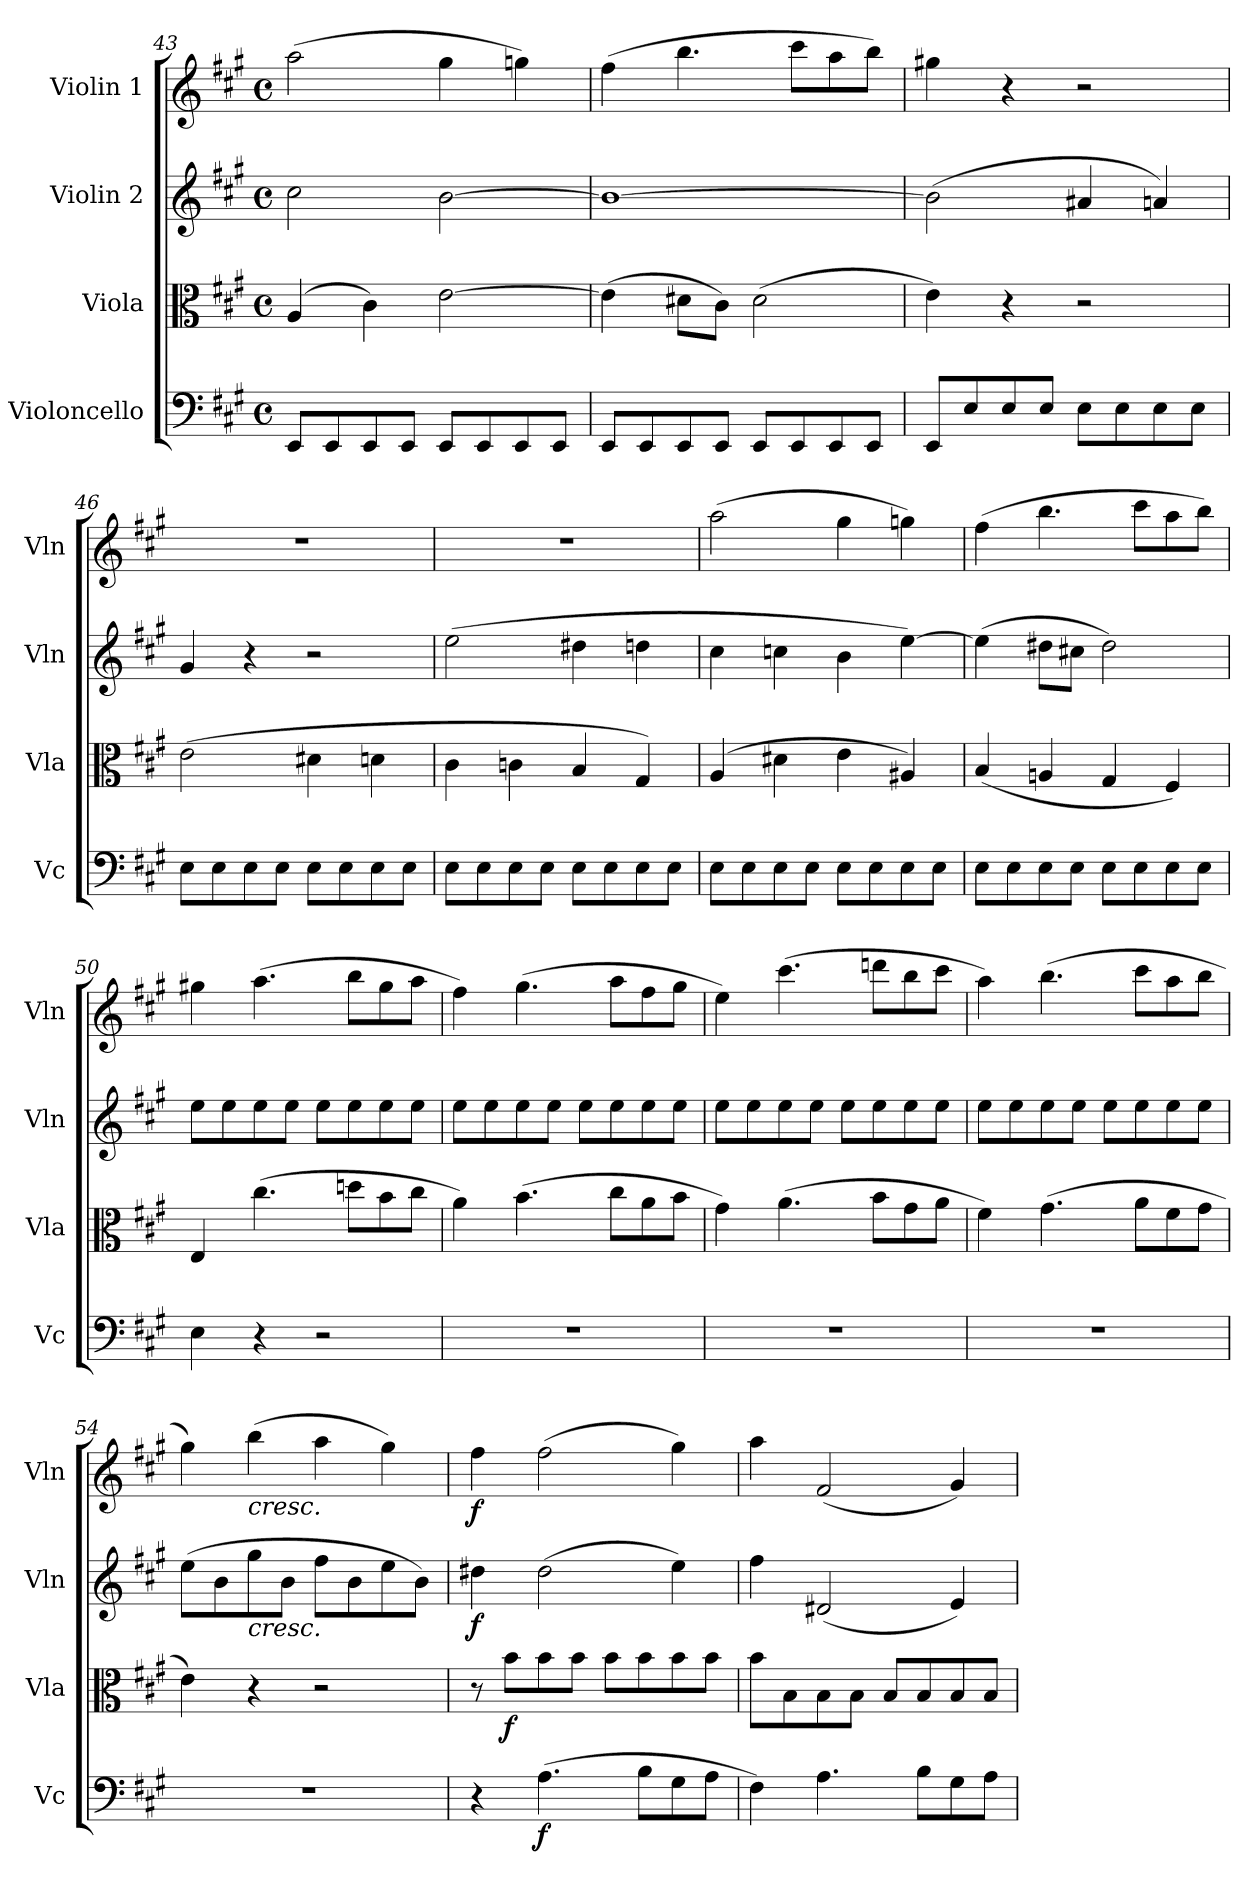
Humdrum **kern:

**kern	**dynam	**kern	**dynam	**kern	**dynam	**kern	**dynam
*part4	*part4	*part3	*part3	*part2	*part2	*part1	*part1
*staff4	*staff4	*staff3	*staff3	*staff2	*staff2	*staff1	*staff1
*I"Violoncello	*	*I"Viola	*	*I"Violin 2	*	*I"Violin 1	*
*I'Vc	*	*I'Vla	*	*I'Vln	*	*I'Vln	*
*clefF4	*	*clefC3	*	*clefG2	*	*clefG2	*
*k[f#c#g#]	*	*k[f#c#g#]	*	*k[f#c#g#]	*	*k[f#c#g#]	*
*M4/4	*	*M4/4	*	*M4/4	*	*M4/4	*
*met(c)	*	*met(c)	*	*met(c)	*	*met(c)	*
=43	=43	=43	=43	=43	=43	=43	=43
8EE/L	.	(4A/	.	2cc#\	.	(2aa\	.
8EE/	.	.	.	.	.	.	.
8EE/	.	4c#\)	.	.	.	.	.
8EE/J	.	.	.	.	.	.	.
8EE/L	.	[2e\	.	[2b\	.	4gg#\	.
8EE/	.	.	.	.	.	.	.
8EE/	.	.	.	.	.	4ggn\)	.
8EE/J	.	.	.	.	.	.	.
=44	=44	=44	=44	=44	=44	=44	=44
8EE/L	.	(4e\]	.	1b_	.	(4ff#\	.
8EE/	.	.	.	.	.	.	.
8EE/	.	8d#X\L	.	.	.	4.bb\	.
8EE/J	.	8c#\J)	.	.	.	.	.
8EE/L	.	(2d#\	.	.	.	.	.
8EE/	.	.	.	.	.	8ccc#\L	.
8EE/	.	.	.	.	.	8aa\	.
8EE/J	.	.	.	.	.	8bb\J)	.
=45	=45	=45	=45	=45	=45	=45	=45
8EE/L	.	4e\)	.	(2b\]	.	4gg#X\	.
8E/	.	.	.	.	.	.	.
8E/	.	4r	.	.	.	4r	.
8E/J	.	.	.	.	.	.	.
8E\L	.	2r	.	4a#X/	.	2r	.
8E\	.	.	.	.	.	.	.
8E\	.	.	.	4an/)	.	.	.
8E\J	.	.	.	.	.	.	.
=46	=46	=46	=46	=46	=46	=46	=46
8E\L	.	(2e\	.	4g#/	.	1r	.
8E\	.	.	.	.	.	.	.
8E\	.	.	.	4r	.	.	.
8E\J	.	.	.	.	.	.	.
8E\L	.	4d#X\	.	2r	.	.	.
8E\	.	.	.	.	.	.	.
8E\	.	4dn\	.	.	.	.	.
8E\J	.	.	.	.	.	.	.
!!LO:LB:g=z
=47	=47	=47	=47	=47	=47	=47	=47
8E\L	.	4c#\	.	(2ee\	.	1r	.
8E\	.	.	.	.	.	.	.
8E\	.	4cn\	.	.	.	.	.
8E\J	.	.	.	.	.	.	.
8E\L	.	4B/	.	4dd#X\	.	.	.
8E\	.	.	.	.	.	.	.
8E\	.	4G#/)	.	4ddn\	.	.	.
8E\J	.	.	.	.	.	.	.
=48	=48	=48	=48	=48	=48	=48	=48
8E\L	.	(4A/	.	4cc#\	.	(2aa\	.
8E\	.	.	.	.	.	.	.
8E\	.	4d#X\	.	4ccn\	.	.	.
8E\J	.	.	.	.	.	.	.
8E\L	.	4e\	.	4b\	.	4gg#\	.
8E\	.	.	.	.	.	.	.
8E\	.	4A#X/)	.	[4ee\)	.	4ggn\)	.
8E\J	.	.	.	.	.	.	.
=49	=49	=49	=49	=49	=49	=49	=49
8E\L	.	(4B/	.	(4ee\]	.	(4ff#\	.
8E\	.	.	.	.	.	.	.
8E\	.	4An/	.	8dd#X\L	.	4.bb\	.
8E\J	.	.	.	8cc#X\J	.	.	.
8E\L	.	4G#/	.	2dd#\)	.	.	.
8E\	.	.	.	.	.	8ccc#\L	.
8E\	.	4F#/)	.	.	.	8aa\	.
8E\J	.	.	.	.	.	8bb\J)	.
!!LO:LB:g=z
=50	=50	=50	=50	=50	=50	=50	=50
4E\	.	4E/	.	8ee\L	.	4gg#X\	.
.	.	.	.	8ee\	.	.	.
4r	.	(4.cc#\	.	8ee\	.	(4.aa\	.
.	.	.	.	8ee\J	.	.	.
2r	.	.	.	8ee\L	.	.	.
.	.	8ddn\L	.	8ee\	.	8bb\L	.
.	.	8b\	.	8ee\	.	8gg#\	.
.	.	8cc#\J	.	8ee\J	.	8aa\J	.
=51	=51	=51	=51	=51	=51	=51	=51
1r	.	4a\)	.	8ee\L	.	4ff#\)	.
.	.	.	.	8ee\	.	.	.
.	.	(4.b\	.	8ee\	.	(4.gg#\	.
.	.	.	.	8ee\J	.	.	.
.	.	.	.	8ee\L	.	.	.
.	.	8cc#\L	.	8ee\	.	8aa\L	.
.	.	8a\	.	8ee\	.	8ff#\	.
.	.	8b\J	.	8ee\J	.	8gg#\J	.
=52	=52	=52	=52	=52	=52	=52	=52
1r	.	4g#\)	.	8ee\L	.	4ee\)	.
.	.	.	.	8ee\	.	.	.
.	.	(4.a\	.	8ee\	.	(4.ccc#\	.
.	.	.	.	8ee\J	.	.	.
.	.	.	.	8ee\L	.	.	.
.	.	8b\L	.	8ee\	.	8dddn\L	.
.	.	8g#\	.	8ee\	.	8bb\	.
.	.	8a\J	.	8ee\J	.	8ccc#\J	.
=53	=53	=53	=53	=53	=53	=53	=53
1r	.	4f#\)	.	8ee\L	.	4aa\)	.
.	.	.	.	8ee\	.	.	.
.	.	(4.g#\	.	8ee\	.	(4.bb\	.
.	.	.	.	8ee\J	.	.	.
.	.	.	.	8ee\L	.	.	.
.	.	8a\L	.	8ee\	.	8ccc#\L	.
.	.	8f#\	.	8ee\	.	8aa\	.
.	.	8g#\J	.	8ee\J	.	8bb\J	.
=54	=54	=54	=54	=54	=54	=54	=54
1r	.	4e\)	.	(8ee\L	.	4gg#\)	.
.	.	.	.	8b\	.	.	.
!	!	!	!	!	!	!LO:TX:b:i:t=cresc.	!
!	!	!	!	!LO:TX:b:i:t=cresc.	!	!	!
.	.	4r	.	8gg#\	.	(4bb\	.
.	.	.	.	8b\J	.	.	.
.	.	2r	.	8ff#\L	.	4aa\	.
.	.	.	.	8b\	.	.	.
.	.	.	.	8ee\	.	4gg#\)	.
.	.	.	.	8b\J)	.	.	.
=55	=55	=55	=55	=55	=55	=55	=55
!	!	!	!	!	!LO:DY:b	!	!LO:DY:b
4r	.	8r	.	4dd#X\	f	4ff#\	f
!	!	!	!LO:DY:b	!	!	!	!
.	.	8b\L	f	.	.	.	.
!	!LO:DY:b	!	!	!	!	!	!
(4.A\	f	8b\	.	(2dd#\	.	(2ff#\	.
.	.	8b\J	.	.	.	.	.
.	.	8b\L	.	.	.	.	.
8B\L	.	8b\	.	.	.	.	.
8G#\	.	8b\	.	4ee\)	.	4gg#\)	.
8A\J	.	8b\J	.	.	.	.	.
!!LO:LB:g=z
=56	=56	=56	=56	=56	=56	=56	=56
4F#\)	.	8b\L	.	4ff#\	.	4aa\	.
.	.	8B\	.	.	.	.	.
4.A\	.	8B\	.	(2d#X/	.	(2f#/	.
.	.	8B\J	.	.	.	.	.
.	.	8B/L	.	.	.	.	.
8B\L	.	8B/	.	.	.	.	.
8G#\	.	8B/	.	4e/)	.	4g#/)	.
8A\J	.	8B/J	.	.	.	.	.
=	=	=	=	=	=	=	=
*-	*-	*-	*-	*-	*-	*-	*-
